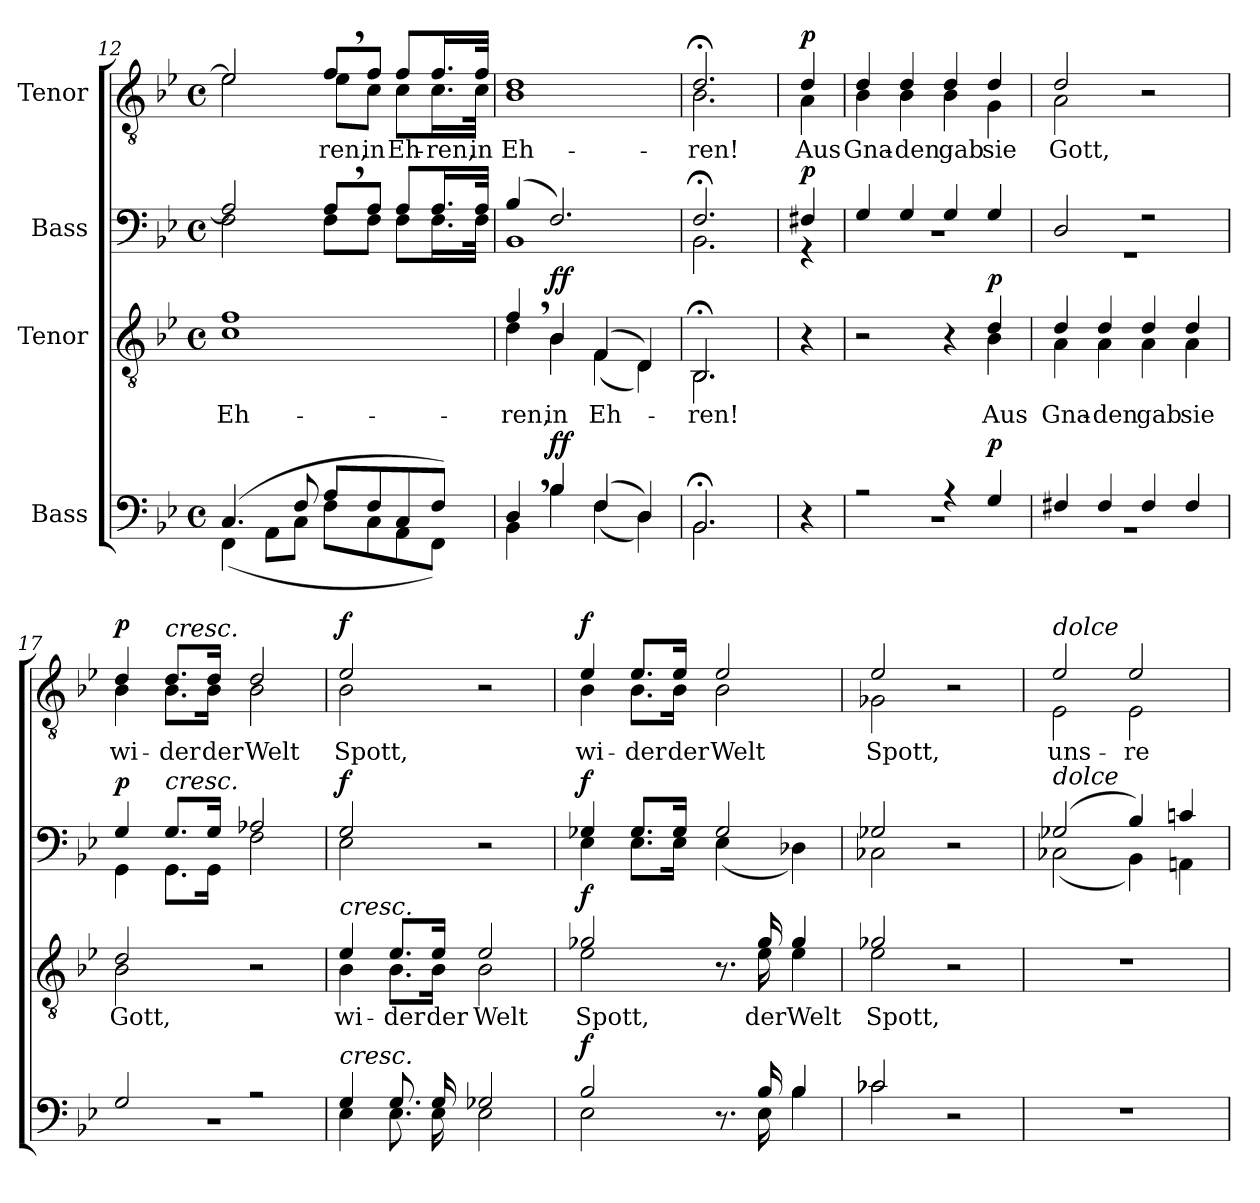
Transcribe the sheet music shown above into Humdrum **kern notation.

**kern	**dynam	**kern	**text	**dynam	**kern	**dynam	**kern	**text	**dynam
*part4	*part4	*part3	*part3	*part3	*part2	*part2	*part1	*part1	*part1
*staff4	*staff4	*staff3	*staff3	*staff3	*staff2	*staff2	*staff1	*staff1	*staff1
*I"Bass	*	*I"Tenor	*	*	*I"Bass	*	*I"Tenor	*	*
*clefF4	*	*clefGv2	*	*	*clefF4	*	*clefGv2	*	*
*k[b-e-]	*	*k[b-e-]	*	*	*k[b-e-]	*	*k[b-e-]	*	*
*M4/4	*	*M4/4	*	*	*M4/4	*	*M4/4	*	*
*met(c)	*	*met(c)	*	*	*met(c)	*	*met(c)	*	*
=12	=12	=12	=12	=12	=12	=12	=12	=12	=12
*^	*	*^	*	*	*^	*	*^	*	*
(4.C/	(4FF\	.	1f	1c	Eh-	.	2A/]	2F\	.	2e-/	2e-\]	.	.
.	8AA\L	.	.	.	.	.	.	.	.	.	.	.	.
8F/	8C\J	.	.	.	.	.	.	.	.	.	.	.	.
8A/L	8F\L	.	.	.	.	.	8A,/L	8F\L	.	8f,/L	8e-\L	-ren,	.
8F/	8C\	.	.	.	.	.	8A/J	8F\J	.	8f/J	8c\J	in	.
8C/	8AA\	.	.	.	.	.	8A/L	8F\L	.	8f/L	8c\L	Eh-	.
8F/J)	8FF\J)	.	.	.	.	.	16.A/L	16.F\L	.	16.f/L	16.c\L	-ren,	.
.	.	.	.	.	.	.	32A/JJk	32F\JJk	.	32f/JJk	32c\JJk	in	.
=13	=13	=13	=13	=13	=13	=13	=13	=13	=13	=13	=13	=13	=13
4D,/	4BB-\	.	4f,/	4d\	-ren,	.	(4B-/	1BB-	.	1d	1B-	Eh-	.
!	!	!LO:DY:a	!	!	!	!LO:DY:a	!	!	!	!	!	!	!
4B-/	4B-\	ff	4B-/	4B-\	in	ff	2.F/)	.	.	.	.	.	.
(4F/	(4F\	.	(4F/	(4F\	Eh-	.	.	.	.	.	.	.	.
4D/)	4D\)	.	4D/)	4D\)	.	.	.	.	.	.	.	.	.
=14	=14	=14	=14	=14	=14	=14	=14	=14	=14	=14	=14	=14	=14
2.BB-;</	2.BB-\	.	2.BB-;</	2.BB-\	-ren!	.	2.F;</	2.BB-\	.	2.d;</	2.B-\	-ren!	.
!!LO:PB:g=z	!!
=14X1	=14X1	=14X1	=14X1	=14X1	=14X1	=14X1	=14X1	=14X1	=14X1	=14X1	=14X1	=14X1	=14X1
!	!	!	!	!	!	!	!	!	!LO:DY:a	!	!	!	!LO:DY:a
*v	*v	*	*	*	*	*	*	*	*	*	*	*	*
*	*	*v	*v	*	*	*	*	*	*	*	*	*
4r	.	4r	.	.	4F#X/	4r	p	4d/	4A\	Aus	p
=15	=15	=15	=15	=15	=15	=15	=15	=15	=15	=15	=15
*^	*	*^	*	*	*	*	*	*	*	*	*
2r	1r	.	2r	2ryy	.	.	4G/	1r	.	4d/	4B-\	Gna-	.
.	.	.	.	.	.	.	4G/	.	.	4d/	4B-\	-den	.
4r	.	.	4r	4ryy	.	.	4G/	.	.	4d/	4B-\	gab	.
!	!	!LO:DY:a	!	!	!	!LO:DY:a	!	!	!	!	!	!	!
4G/	.	p	4d/	4B-\	Aus	p	4G/	.	.	4d/	4G\	sie	.
=16	=16	=16	=16	=16	=16	=16	=16	=16	=16	=16	=16	=16	=16
4F#X/	1r	.	4d/	4A\	Gna-	.	2D/	1r	.	2d/	2A\	Gott,	.
4F#/	.	.	4d/	4A\	-den	.	.	.	.	.	.	.	.
4F#/	.	.	4d/	4A\	gab	.	2r	.	.	2r	2ryy	.	.
4F#/	.	.	4d/	4A\	sie	.	.	.	.	.	.	.	.
=17	=17	=17	=17	=17	=17	=17	=17	=17	=17	=17	=17	=17	=17
!	!	!	!	!	!	!	!	!	!LO:DY:a	!	!	!	!LO:DY:a
2G/	1r	.	2d/	2B-\	Gott,	.	4G/	4GG\	p	4d/	4B-\	wi-	p
!	!	!	!	!	!	!	!	!	!	!LO:TX:a:i:t=cresc.	!	!	!
!	!	!	!	!	!	!	!LO:TX:a:i:t=cresc.	!	!	!	!	!	!
.	.	.	.	.	.	.	8.G/L	8.GG\L	.	8.d/L	8.B-\L	-der	.
.	.	.	.	.	.	.	16G/Jk	16GG\Jk	.	16d/Jk	16B-\Jk	der	.
2r	.	.	2r	2ryy	.	.	2A-X/	2F\	.	2d/	2B-\	Welt	.
=18	=18	=18	=18	=18	=18	=18	=18	=18	=18	=18	=18	=18	=18
!	!	!	!LO:TX:a:i:t=cresc.	!	!	!	!	!	!	!	!	!	!
!LO:TX:a:i:t=cresc.	!	!	!	!	!	!	!	!	!	!	!	!	!
!	!	!	!	!	!	!	!	!	!LO:DY:a	!	!	!	!LO:DY:a
4G/	4E-\	.	4e-/	4B-\	wi-	.	2G/	2E-\	f	2e-/	2B-\	Spott,	f
8.G/	8.E-\	.	8.e-/L	8.B-\L	-der	.	.	.	.	.	.	.	.
16G/	16E-\	.	16e-/Jk	16B-\Jk	der	.	.	.	.	.	.	.	.
2G-X/	2E-\	.	2e-/	2B-\	Welt	.	2r	2ryy	.	2r	2ryy	.	.
!!LO:LB:g=z	!!
=19	=19	=19	=19	=19	=19	=19	=19	=19	=19	=19	=19	=19	=19
!	!	!LO:DY:a	!	!	!	!LO:DY:a	!	!	!LO:DY:a	!	!	!	!LO:DY:a
2B-/	2E-\	f	2g-X/	2e-\	Spott,	f	4G-X/	4E-\	f	4e-/	4B-\	wi-	f
.	.	.	.	.	.	.	8.G-/L	8.E-\L	.	8.e-/L	8.B-\L	-der	.
.	.	.	.	.	.	.	16G-/Jk	16E-\Jk	.	16e-/Jk	16B-\Jk	der	.
8.r	8.ryy	.	8.r	8.ryy	.	.	2G-/	(4E-\	.	2e-/	2B-\	Welt	.
16B-/	16E-\	.	16g-/	16e-\	der	.	.	.	.	.	.	.	.
4B-/	4B-\	.	4g-/	4e-\	Welt	.	.	4D-X\)	.	.	.	.	.
=20	=20	=20	=20	=20	=20	=20	=20	=20	=20	=20	=20	=20	=20
2c-X/	2c-\	.	2g-X/	2e-\	Spott,	.	2G-X/	2C-X\	.	2e-/	2G-X\	Spott,	.
2r	2ryy	.	2r	2ryy	.	.	2r	2ryy	.	2r	2ryy	.	.
=21	=21	=21	=21	=21	=21	=21	=21	=21	=21	=21	=21	=21	=21
!	!	!	!	!	!	!	!	!	!	!LO:TX:a:i:t=dolce	!	!	!
!	!	!	!	!	!	!	!LO:TX:a:i:t=dolce	!	!	!	!	!	!
*v	*v	*	*	*	*	*	*	*	*	*	*	*	*
*	*	*v	*v	*	*	*	*	*	*	*	*	*
1r	.	1r	.	.	(2G-X/	(2C-X\	.	2e-/	2E-\	uns-	.
.	.	.	.	.	4B-/)	4BB-\)	.	2e-/	2E-\	-re	.
.	.	.	.	.	4cn/	4AAn\	.	.	.	.	.
*	*	*	*	*	*v	*v	*	*	*	*	*
*	*	*	*	*	*	*	*v	*v	*	*
=	=	=	=	=	=	=	=	=	=
*-	*-	*-	*-	*-	*-	*-	*-	*-	*-
